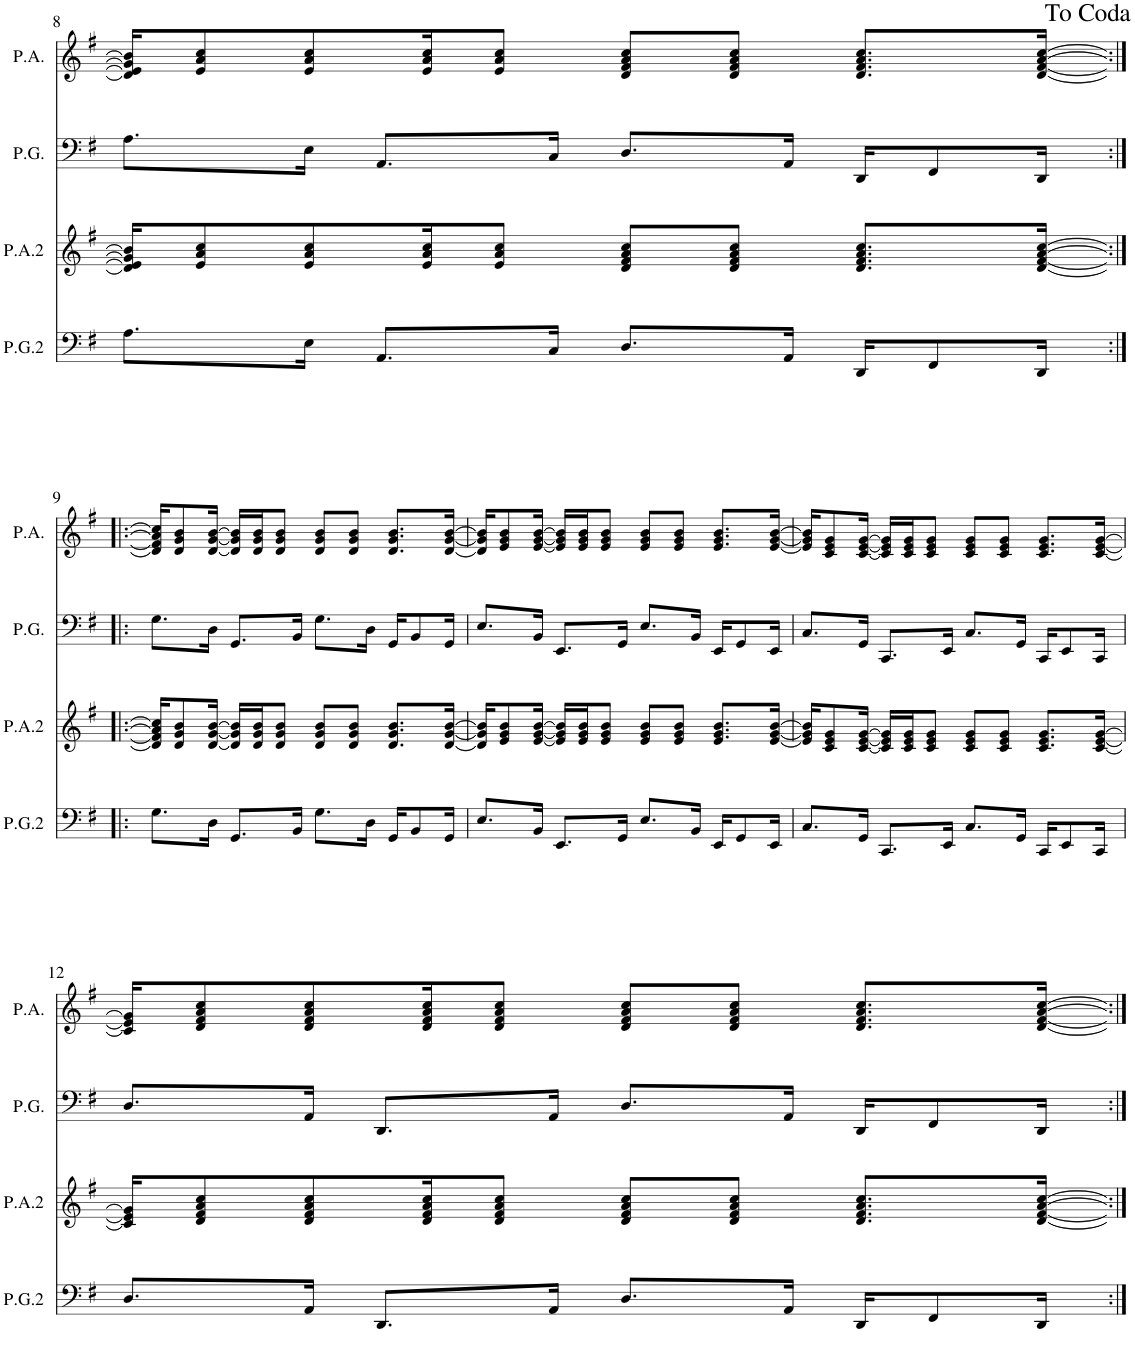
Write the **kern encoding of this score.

**kern	**kern	**kern	**kern
*part4	*part3	*part2	*part1
*staff4	*staff3	*staff2	*staff1
*I"P.G. 2º	*I"P.A. 2º	*I"Piano grave	*I"Piano agudo
*I'P.G.2	*I'P.A.2	*I'P.G.	*I'P.A.
!!LO:PB:g=z
*clefF4	*clefG2	*clefF4	*clefG2
*k[f#]	*k[f#]	*k[f#]	*k[f#]
*M4/4	*M4/4	*M4/4	*M4/4
=8	=8	=8	=8
8.A\L	16d/] 16e/] 16g#/] 16b/]KL	8.A\L	16d/] 16e/] 16g#/] 16b/]KL
.	8e/ 8a/ 8cc/	.	8e/ 8a/ 8cc/
16E\Jk	8e/ 8a/ 8cc/	16E\Jk	8e/ 8a/ 8cc/
8.AA/L	.	8.AA/L	.
.	16e/ 16a/ 16cc/K	.	16e/ 16a/ 16cc/K
.	8e/ 8a/ 8cc/J	.	8e/ 8a/ 8cc/J
16C/Jk	.	16C/Jk	.
8.D/L	8d/ 8f#/ 8a/ 8cc/L	8.D/L	8d/ 8f#/ 8a/ 8cc/L
.	8d/ 8f#/ 8a/ 8cc/J	.	8d/ 8f#/ 8a/ 8cc/J
16AA/Jk	.	16AA/Jk	.
16DD/KL	8.d/ 8.f#/ 8.a/ 8.cc/L	16DD/KL	8.d/ 8.f#/ 8.a/ 8.cc/L
8FF#/	.	8FF#/	.
16DD/Jk	[16d/ [16f#/ [16a/ [16cc/Jk	16DD/Jk	[16d/ [16f#/ [16a/ [16cc/Jk
!!LO:LB:g=z
=9:|!|:	=9:|!|:	=9:|!|:	=9:|!|:
8.G\L	16d/] 16f#/] 16a/] 16cc/]KL	8.G\L	16d/] 16f#/] 16a/] 16cc/]KL
.	8d/ 8g/ 8b/	.	8d/ 8g/ 8b/
16D\Jk	[16d/ [16g/ [16b/Jk	16D\Jk	[16d/ [16g/ [16b/Jk
8.GG/L	16d/] 16g/] 16b/]LL	8.GG/L	16d/] 16g/] 16b/]LL
.	16d/ 16g/ 16b/J	.	16d/ 16g/ 16b/J
.	8d/ 8g/ 8b/J	.	8d/ 8g/ 8b/J
16BB/Jk	.	16BB/Jk	.
8.G\L	8d/ 8g/ 8b/L	8.G\L	8d/ 8g/ 8b/L
.	8d/ 8g/ 8b/J	.	8d/ 8g/ 8b/J
16D\Jk	.	16D\Jk	.
16GG/KL	8.d/ 8.g/ 8.b/L	16GG/KL	8.d/ 8.g/ 8.b/L
8BB/	.	8BB/	.
16GG/Jk	[16d/ [16g/ [16b/Jk	16GG/Jk	[16d/ [16g/ [16b/Jk
=10	=10	=10	=10
8.E/L	16d/] 16g/] 16b/]KL	8.E/L	16d/] 16g/] 16b/]KL
.	8e/ 8g/ 8b/	.	8e/ 8g/ 8b/
16BB/Jk	[16e/ [16g/ [16b/Jk	16BB/Jk	[16e/ [16g/ [16b/Jk
8.EE/L	16e/] 16g/] 16b/]LL	8.EE/L	16e/] 16g/] 16b/]LL
.	16e/ 16g/ 16b/J	.	16e/ 16g/ 16b/J
.	8e/ 8g/ 8b/J	.	8e/ 8g/ 8b/J
16GG/Jk	.	16GG/Jk	.
8.E/L	8e/ 8g/ 8b/L	8.E/L	8e/ 8g/ 8b/L
.	8e/ 8g/ 8b/J	.	8e/ 8g/ 8b/J
16BB/Jk	.	16BB/Jk	.
16EE/KL	8.e/ 8.g/ 8.b/L	16EE/KL	8.e/ 8.g/ 8.b/L
8GG/	.	8GG/	.
16EE/Jk	[16e/ [16g/ [16b/Jk	16EE/Jk	[16e/ [16g/ [16b/Jk
=11	=11	=11	=11
8.C/L	16e/] 16g/] 16b/]KL	8.C/L	16e/] 16g/] 16b/]KL
.	8c/ 8e/ 8g/	.	8c/ 8e/ 8g/
16GG/Jk	[16c/ [16e/ [16g/Jk	16GG/Jk	[16c/ [16e/ [16g/Jk
8.CC/L	16c/] 16e/] 16g/]LL	8.CC/L	16c/] 16e/] 16g/]LL
.	16c/ 16e/ 16g/J	.	16c/ 16e/ 16g/J
.	8c/ 8e/ 8g/J	.	8c/ 8e/ 8g/J
16EE/Jk	.	16EE/Jk	.
8.C/L	8c/ 8e/ 8g/L	8.C/L	8c/ 8e/ 8g/L
.	8c/ 8e/ 8g/J	.	8c/ 8e/ 8g/J
16GG/Jk	.	16GG/Jk	.
16CC/KL	8.c/ 8.e/ 8.g/L	16CC/KL	8.c/ 8.e/ 8.g/L
8EE/	.	8EE/	.
16CC/Jk	[16c/ [16e/ [16g/Jk	16CC/Jk	[16c/ [16e/ [16g/Jk
!!LO:LB:g=z
=12	=12	=12	=12
8.D/L	16c/] 16e/] 16g/]KL	8.D/L	16c/] 16e/] 16g/]KL
.	8d/ 8f#/ 8a/ 8cc/	.	8d/ 8f#/ 8a/ 8cc/
16AA/Jk	8d/ 8f#/ 8a/ 8cc/	16AA/Jk	8d/ 8f#/ 8a/ 8cc/
8.DD/L	.	8.DD/L	.
.	16d/ 16f#/ 16a/ 16cc/K	.	16d/ 16f#/ 16a/ 16cc/K
.	8d/ 8f#/ 8a/ 8cc/J	.	8d/ 8f#/ 8a/ 8cc/J
16AA/Jk	.	16AA/Jk	.
8.D/L	8d/ 8f#/ 8a/ 8cc/L	8.D/L	8d/ 8f#/ 8a/ 8cc/L
.	8d/ 8f#/ 8a/ 8cc/J	.	8d/ 8f#/ 8a/ 8cc/J
16AA/Jk	.	16AA/Jk	.
16DD/KL	8.d/ 8.f#/ 8.a/ 8.cc/L	16DD/KL	8.d/ 8.f#/ 8.a/ 8.cc/L
8FF#/	.	8FF#/	.
16DD/Jk	[16d/ [16f#/ [16a/ [16cc/Jk	16DD/Jk	[16d/ [16f#/ [16a/ [16cc/Jk
=:|!	=:|!	=:|!	=:|!
*-	*-	*-	*-
